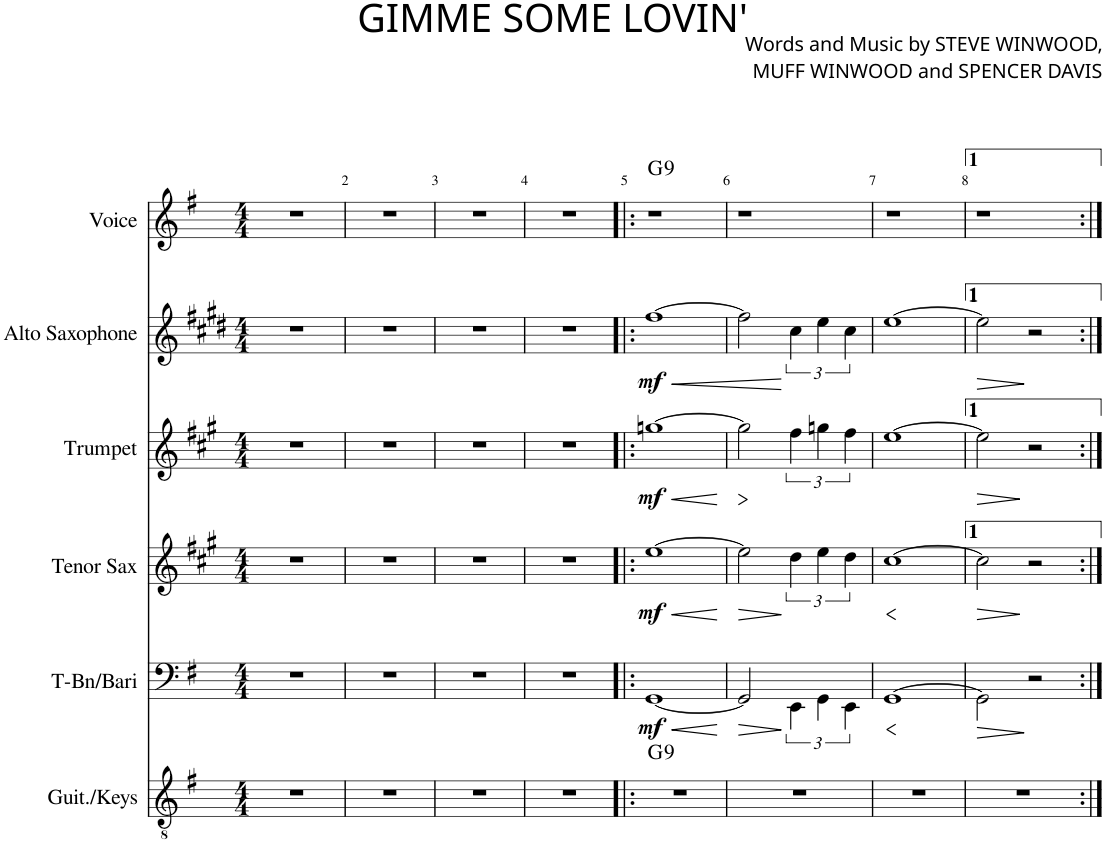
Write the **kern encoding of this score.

**kern	**harte	**kern	**dynam	**kern	**dynam	**kern	**dynam	**kern	**dynam	**kern	**harte
*part6	*part6	*part5	*part5	*part4	*part4	*part3	*part3	*part2	*part2	*part1	*part1
*staff6	*	*staff5	*staff5	*staff4	*staff4	*staff3	*staff3	*staff2	*staff2	*staff1	*
*I"Guit./Keys	*	*I"T-Bn/Bari	*	*I"Tenor Sax	*	*I"Trumpet	*	*I"Alto Saxophone	*	*I"Voice	*
*	*	*I'T-Bn/Bari	*	*I'Ten. Sax.	*	*I'Tpt.	*	*I'A. Sax.	*	*I'Voice	*
*clefGv2	*	*clefF4	*	*clefG2	*	*clefG2	*	*clefG2	*	*clefG2	*
*	*	*	*	*Trd8c14	*	*Trd1c2	*	*Trd5c9	*	*	*
*k[f#]	*	*k[f#]	*	*k[f#c#g#]	*	*k[f#c#g#]	*	*k[f#c#g#d#]	*	*k[f#]	*
*G:	*	*G:	*	*	*	*	*	*	*	*G:	*
*M4/4	*	*M4/4	*	*M4/4	*	*M4/4	*	*M4/4	*	*M4/4	*
=1	=1	=1	=1	=1	=1	=1	=1	=1	=1	=1	=1
1r	.	1r	.	1r	.	1r	.	1r	.	1r	.
=2	=2	=2	=2	=2	=2	=2	=2	=2	=2	=2	=2
1r	.	1r	.	1r	.	1r	.	1r	.	1r	.
=3	=3	=3	=3	=3	=3	=3	=3	=3	=3	=3	=3
1r	.	1r	.	1r	.	1r	.	1r	.	1r	.
=4	=4	=4	=4	=4	=4	=4	=4	=4	=4	=4	=4
1r	.	1r	.	1r	.	1r	.	1r	.	1r	.
=5!|:	=5!|:	=5!|:	=5!|:	=5!|:	=5!|:	=5!|:	=5!|:	=5!|:	=5!|:	=5!|:	=5!|:
!	!	!	!LO:HP:b	!	!LO:HP:b	!	!LO:HP:b	!	!LO:HP:b	!	!
!	!LO:H:kt=9	!	!LO:DY:n=1:b	!	!LO:DY:n=1:b	!	!LO:DY:n=1:b	!	!LO:DY:n=1:b	!	!LO:H:kt=9
1r	G:9	[1GG	< mf	[1ee	< mf	[1ggn	< mf	[1ff#	< mf	1r	G:9
.	.	.	.	.	.	.	[	.	.	.	.
=6	=6	=6	=6	=6	=6	=6	=6	=6	=6	=6	=6
!	!	!	!LO:HP:b	!	!LO:HP:b	!	!LO:HP:b	!	!	!	!
1r	.	2GG/]	>	2ee\]	>	2gg\]	>	2ff#\]	.	1r	.
.	.	6EE\	[	6dd\	[	6ff#\	.	6cc#\	[	.	.
.	.	6GG\	.	6ee\	.	6ggn\	.	6ee\	.	.	.
.	.	6EE\	.	6dd\	.	6ff#\	.	6cc#\	.	.	.
.	.	.	]	.	]	.	.	.	.	.	.
=7	=7	=7	=7	=7	=7	=7	=7	=7	=7	=7	=7
!	!	!	!LO:HP:b	!	!LO:HP:b	!	!	!	!	!	!
1r	.	[1GG	<	[1cc#	<	[1ee	.	[1ee	.	1r	.
=8	=8	=8	=8	=8	=8	=8	=8	=8	=8	=8	=8
!	!	!	!LO:HP:b	!	!LO:HP:b	!	!LO:HP:b	!	!LO:HP:b	!	!
1r	.	2GG\]	>	2cc#\]	>	2ee\]	>	2ee\]	>	1r	.
.	.	2r	.	2r	[	2r	]	2r	.	.	.
.	.	.	[ ]	.	]	.	]	.	]	.	.
=:|!	=:|!	=:|!	=:|!	=:|!	=:|!	=:|!	=:|!	=:|!	=:|!	=:|!	=:|!
*-	*-	*-	*-	*-	*-	*-	*-	*-	*-	*-	*-
